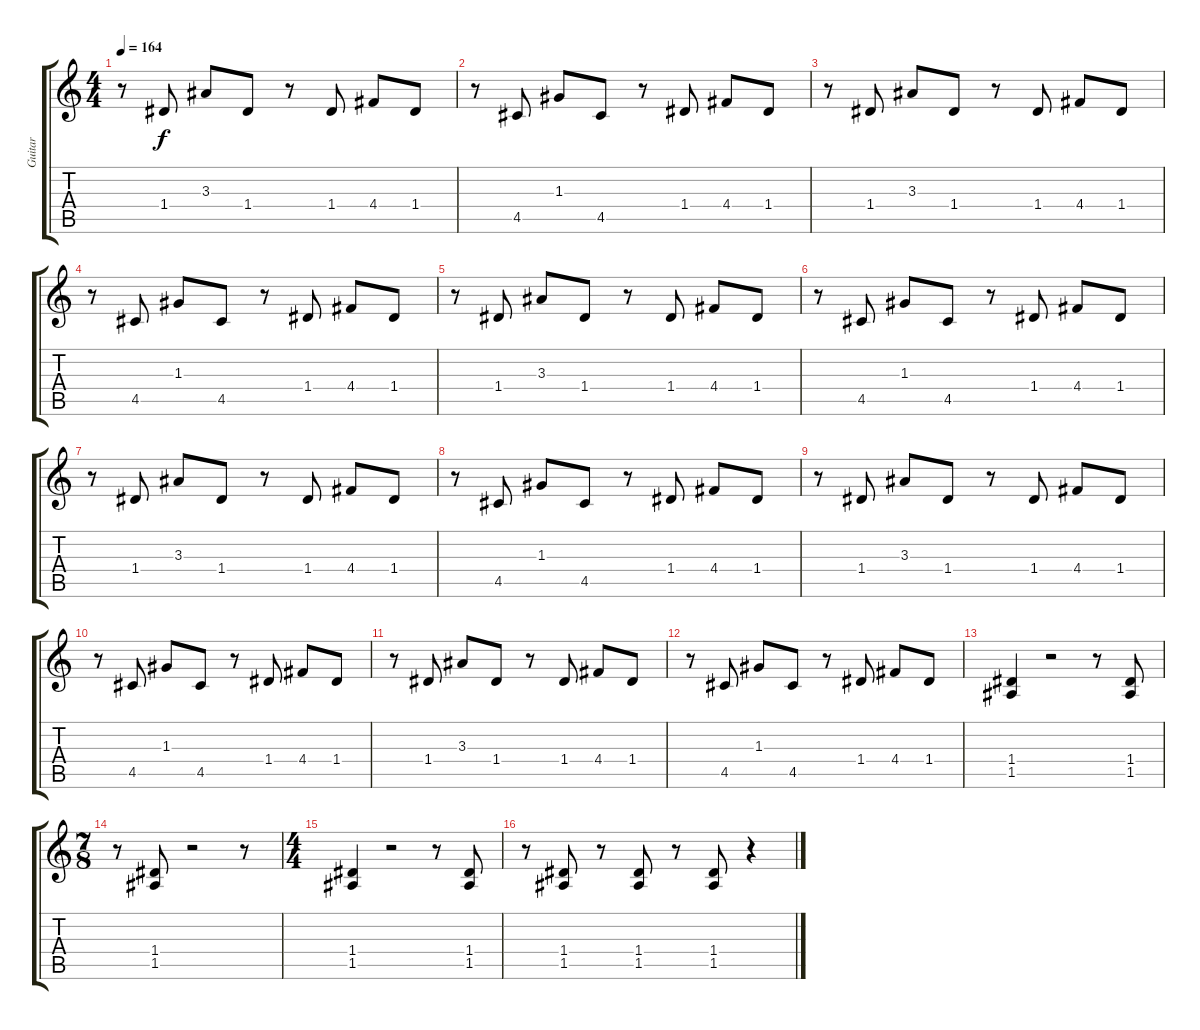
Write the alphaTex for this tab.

\track ("Guitar" "Guitar") {instrument overdrivenguitar}
\staff {score tabs}
\tuning (E4 B3 G3 D3 A2 E2) {hide}
\ts (4 4)
\tempo 164
\clef g2
\ks c
r.8{dy f instrument overdrivenguitar} 1.4.8 3.3.8 1.4.8 r.8 1.4.8 4.4.8 1.4.8 |
r.8 4.5.8 1.3.8 4.5.8 r.8 1.4.8 4.4.8 1.4.8 |
r.8 1.4.8 3.3.8 1.4.8 r.8 1.4.8 4.4.8 1.4.8 |
r.8 4.5.8 1.3.8 4.5.8 r.8 1.4.8 4.4.8 1.4.8 |
r.8 1.4.8 3.3.8 1.4.8 r.8 1.4.8 4.4.8 1.4.8 |
r.8 4.5.8 1.3.8 4.5.8 r.8 1.4.8 4.4.8 1.4.8 |
r.8 1.4.8 3.3.8 1.4.8 r.8 1.4.8 4.4.8 1.4.8 |
r.8 4.5.8 1.3.8 4.5.8 r.8 1.4.8 4.4.8 1.4.8 |
r.8 1.4.8 3.3.8 1.4.8 r.8 1.4.8 4.4.8 1.4.8 |
r.8 4.5.8 1.3.8 4.5.8 r.8 1.4.8 4.4.8 1.4.8 |
r.8 1.4.8 3.3.8 1.4.8 r.8 1.4.8 4.4.8 1.4.8 |
r.8 4.5.8 1.3.8 4.5.8 r.8 1.4.8 4.4.8 1.4.8 |
(1.4 1.5).4 r.2 r.8 (1.4 1.5).8 |
\ts (7 8)
r.8 (1.4 1.5).8 r.2 r.8 |
\ts (4 4)
(1.4 1.5).4 r.2 r.8 (1.4 1.5).8 |
r.8 (1.4 1.5).8 r.8 (1.4 1.5).8 r.8 (1.4 1.5).8 r.4
